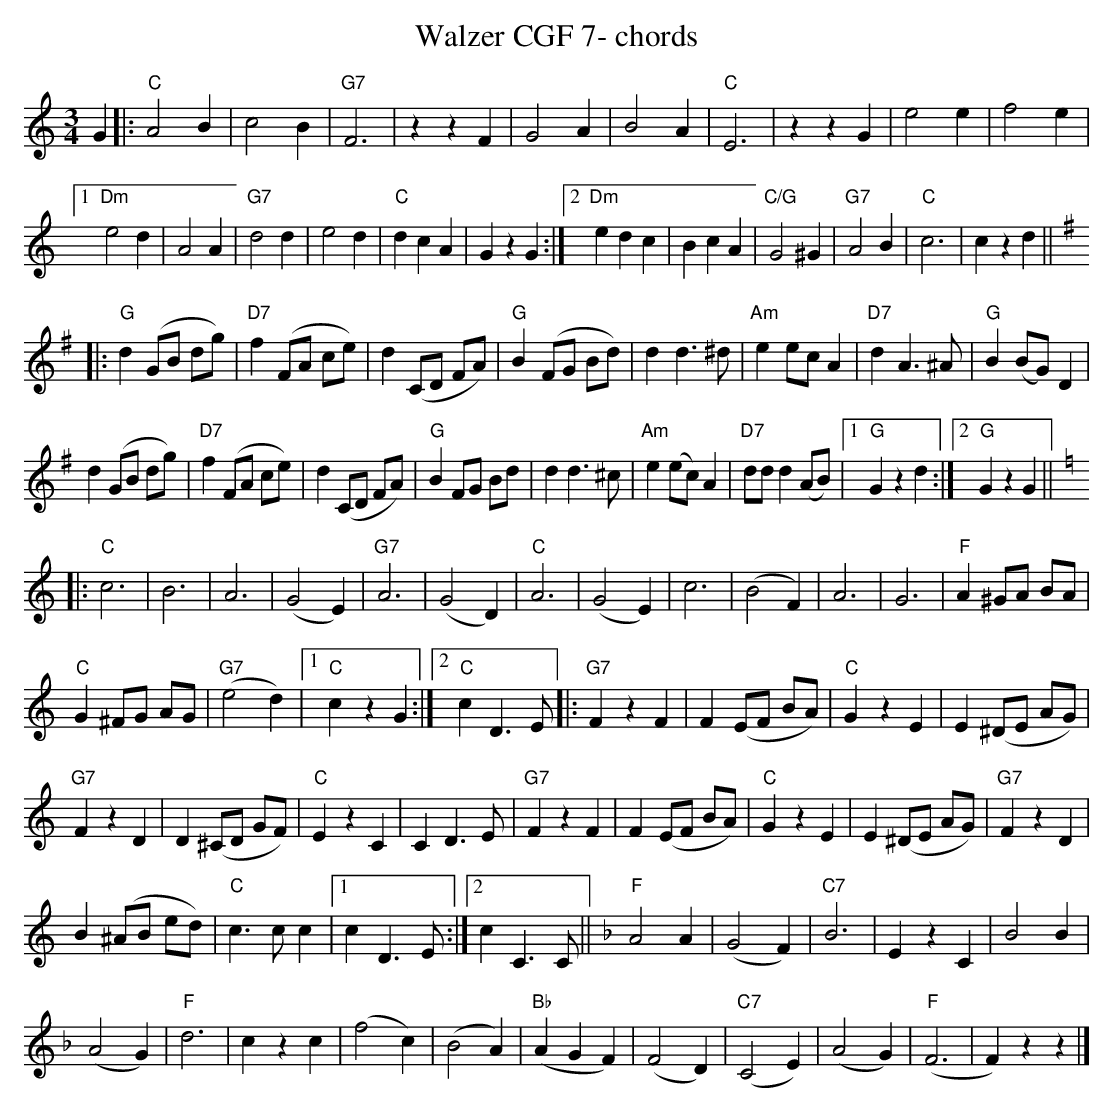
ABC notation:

X:1
T: Walzer CGF 7- chords
M:3/4
L:1/4
K:Cmaj%%MIDI gchordon
G |: "C"A2B | c2B | "G7"F3 | zzF | G2A | B2A | "C"E3 | zzG | e2e | f2e |1
"Dm"e2d | A2A | "G7"d2d | e2d | "C"dcA | GzG :|2 "Dm"edc | BcA | "C/G"G2^G | "G7"A2B | "C"c3 | czd || [K:Gmaj] [L:1/8]
|: "G"d2 (GB dg) | "D7"f2 (FA ce) | d2 (CD FA) | "G"B2 (FG Bd) | d2d3^d | "Am"e2ecA2 | "D7"d2A3 ^A | "G"B2 (BG) D2 |
d2 (GB dg) | "D7"f2 (FA ce) | d2 (CD FA) | "G"B2 FG Bd | d2d3^c | "Am"e2 (ec) A2 | "D7"dd d2 (AB) |1 "G"G2z2d2 :|2 "G"G2z2G2 || [K:Cmaj] [L:1/4]
|: "C"c3 | B3 | A3 | (G2E) | "G7"A3 | (G2D) | "C"A3 | (G2E) | c3 | (B2F) | A3 | G3 | "F"A ^G/2A/2 B/2A/2 |
"C"G ^F/2G/2 A/2G/2 | "G7"(e2d) |1 "C"czG :|2 "C"cD>E |: "G7"FzF | F (E/2F/2 B/2A/2) | "C"GzE | E (^D/2E/2 A/2G/2) |
"G7"FzD | D (^C/2D/2 G/2F/2) | "C"EzC | CD>E | "G7"FzF | F (E/2F/2 B/2A/2) | "C"GzE | E (^D/2E/2 A/2G/2) | "G7"FzD |
B (^A/2B/2 e/2d/2) | "C"c>cc |1 cD>E :|2 cC>C || [K:Fmaj] "F"A2A | (G2F) | "C7"B3 | EzC | B2B |
(A2G) | "F"d3 | czc | (f2c) | (B2A) | "Bb"(AGF) | (F2D) | "C7"(C2E) | (A2G) | "F"(F3 | F)zz |]
